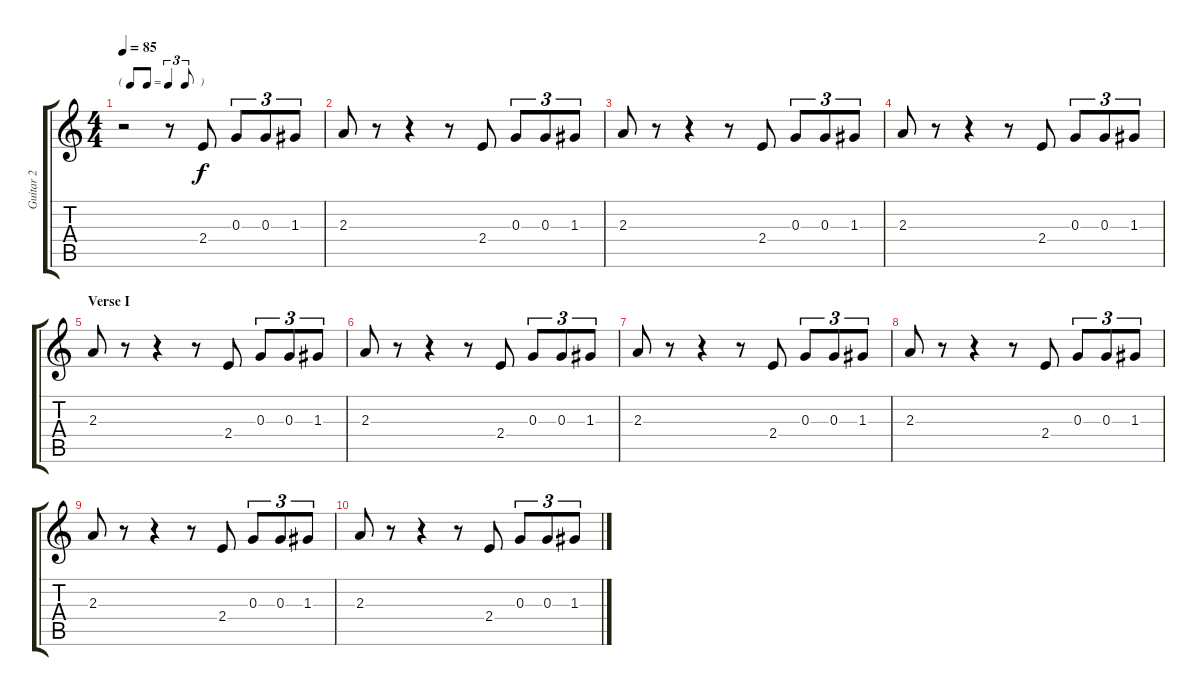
\track ("Guitar 2" "Guitar 2") {instrument overdrivenguitar}
\staff {score tabs}
\tuning (E4 B3 G3 D3 A2 E2) {hide}
\ts (4 4)
\tf triplet8th
\tempo 85
\clef g2
\ks c
r.2{dy f instrument overdrivenguitar} r.8 2.4.8 0.3.8{tu (3 2)} 0.3.8{tu (3 2)} 1.3.8{tu (3 2)} |
2.3.8 r.8 r.4 r.8 2.4.8 0.3.8{tu (3 2)} 0.3.8{tu (3 2)} 1.3.8{tu (3 2)} |
2.3.8 r.8 r.4 r.8 2.4.8 0.3.8{tu (3 2)} 0.3.8{tu (3 2)} 1.3.8{tu (3 2)} |
2.3.8 r.8 r.4 r.8 2.4.8 0.3.8{tu (3 2)} 0.3.8{tu (3 2)} 1.3.8{tu (3 2)} |
\section ("" "Verse I")
2.3.8 r.8 r.4 r.8 2.4.8 0.3.8{tu (3 2)} 0.3.8{tu (3 2)} 1.3.8{tu (3 2)} |
2.3.8 r.8 r.4 r.8 2.4.8 0.3.8{tu (3 2)} 0.3.8{tu (3 2)} 1.3.8{tu (3 2)} |
2.3.8 r.8 r.4 r.8 2.4.8 0.3.8{tu (3 2)} 0.3.8{tu (3 2)} 1.3.8{tu (3 2)} |
2.3.8 r.8 r.4 r.8 2.4.8 0.3.8{tu (3 2)} 0.3.8{tu (3 2)} 1.3.8{tu (3 2)} |
2.3.8 r.8 r.4 r.8 2.4.8 0.3.8{tu (3 2)} 0.3.8{tu (3 2)} 1.3.8{tu (3 2)} |
2.3.8 r.8 r.4 r.8 2.4.8 0.3.8{tu (3 2)} 0.3.8{tu (3 2)} 1.3.8{tu (3 2)}
